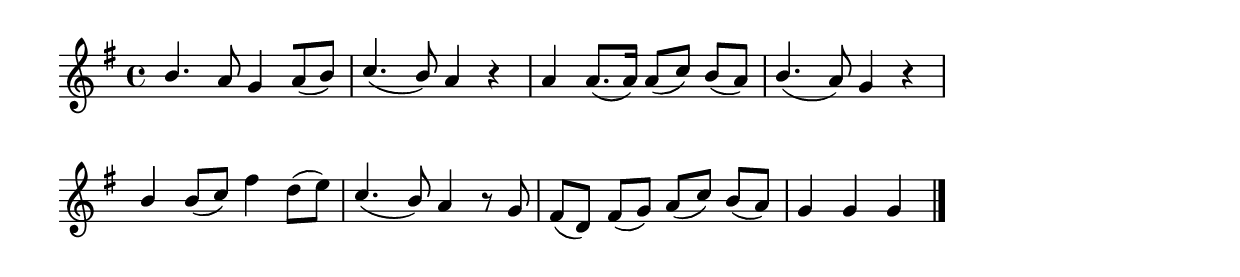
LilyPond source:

bar = {
  \override Stem #'direction = #up

  \clef treble
  \key g \major

  b'4. a'8 g'4 [a'8 (b'8)]
  c''4. (b'8) a'4 r4
  a'4 a'8.[ (a'16)] a'8[ (c''8)] b'8[ (a'8)]
  b'4. (a'8) g'4 r4

  \break

  b'4 b'8[ (c''8)]
  \override Stem #'direction = #down
  fis''4 d''8[ (e''8)]
  \override Stem #'direction = #up
  c''4. (b'8) a'4 r8 g'8
  fis'8[ (d'8)] fis'8[ (g'8)] a'8[ (c''8)] b'8[ (a'8)]
  g'4 g'4 g'4 \bar "|."
}
\score {
	\new Staff = "bar" \bar
	\midi { 
    \context { 
      \Score 
      tempoWholesPerMinute = #(ly:make-moment 120 4) 
    } 
	}
	\layout { 
	  \context {
	    \Score 
	    \remove "Bar_number_engraver"
	  }
	  indent = #0
	  line-width = #150
	}
}
\version "2.7.39"  % necessary for upgrading to future LilyPond versions.
